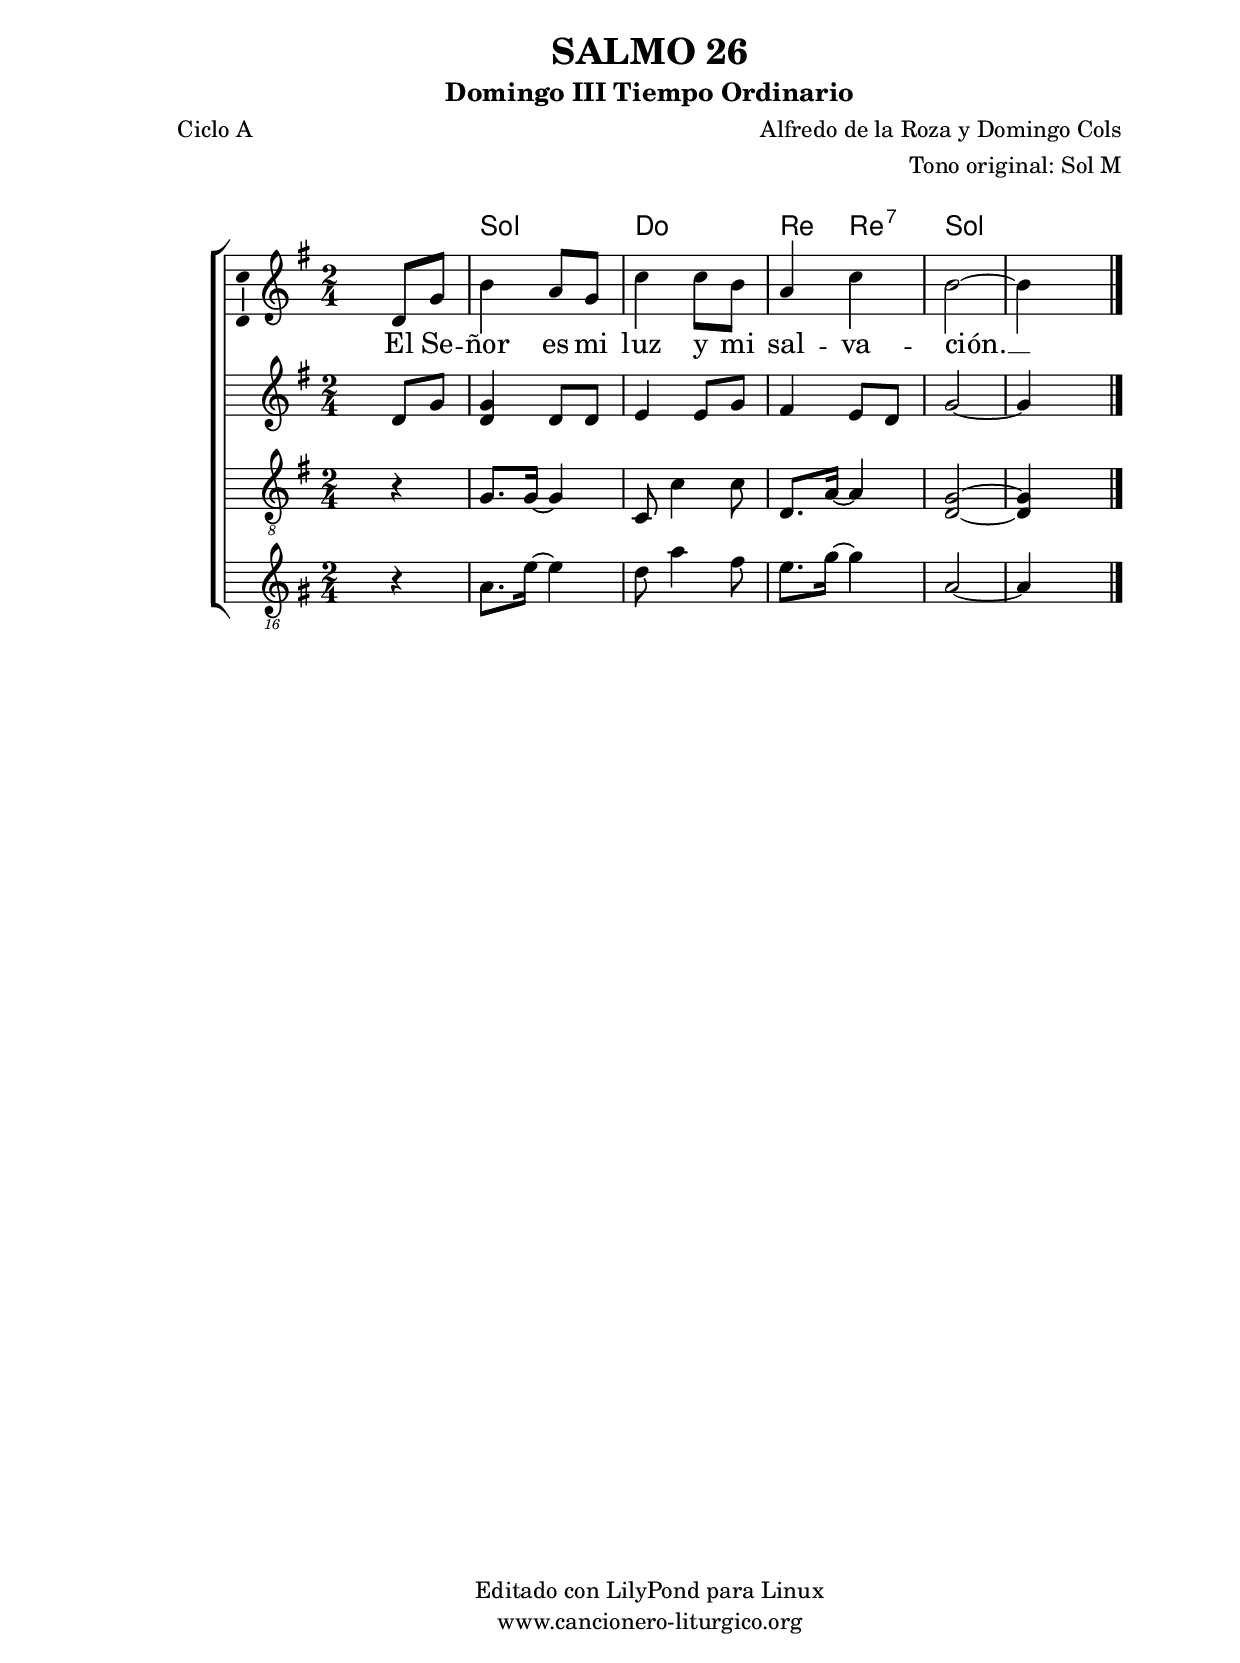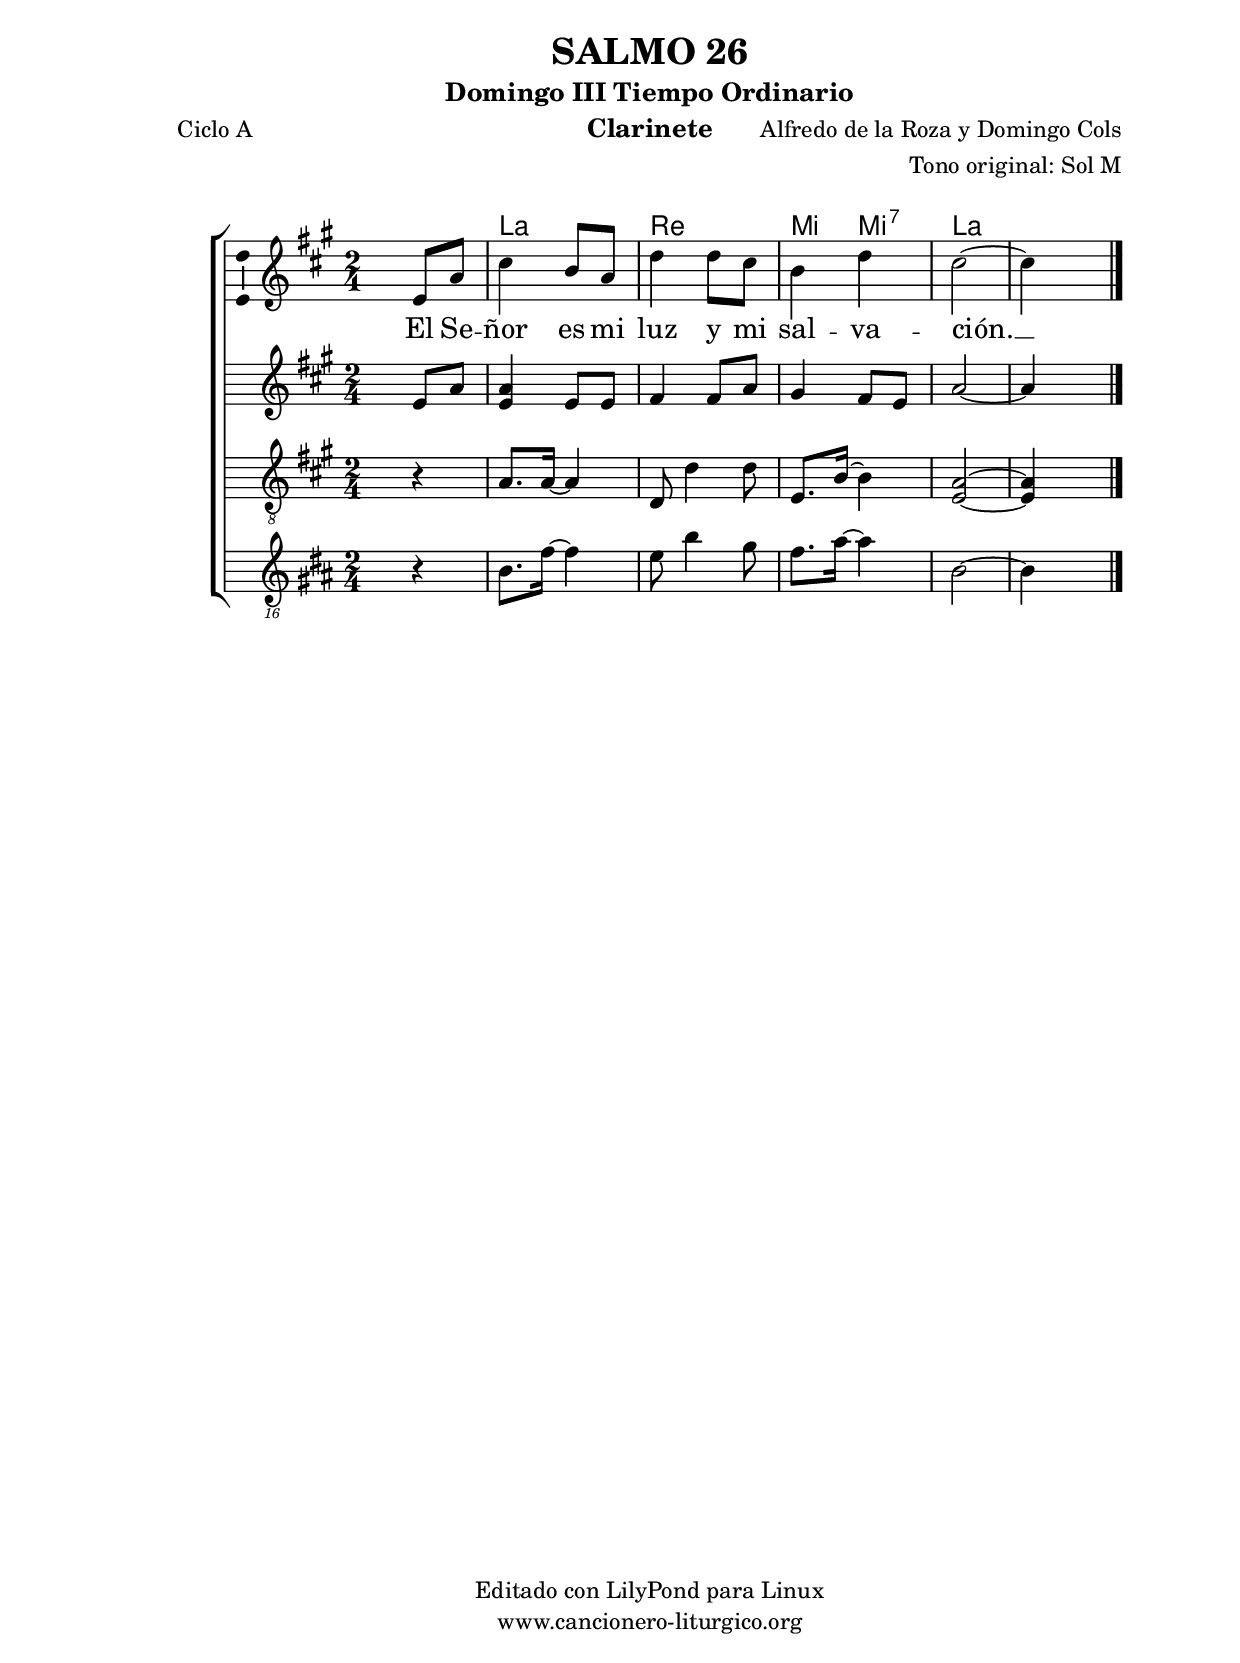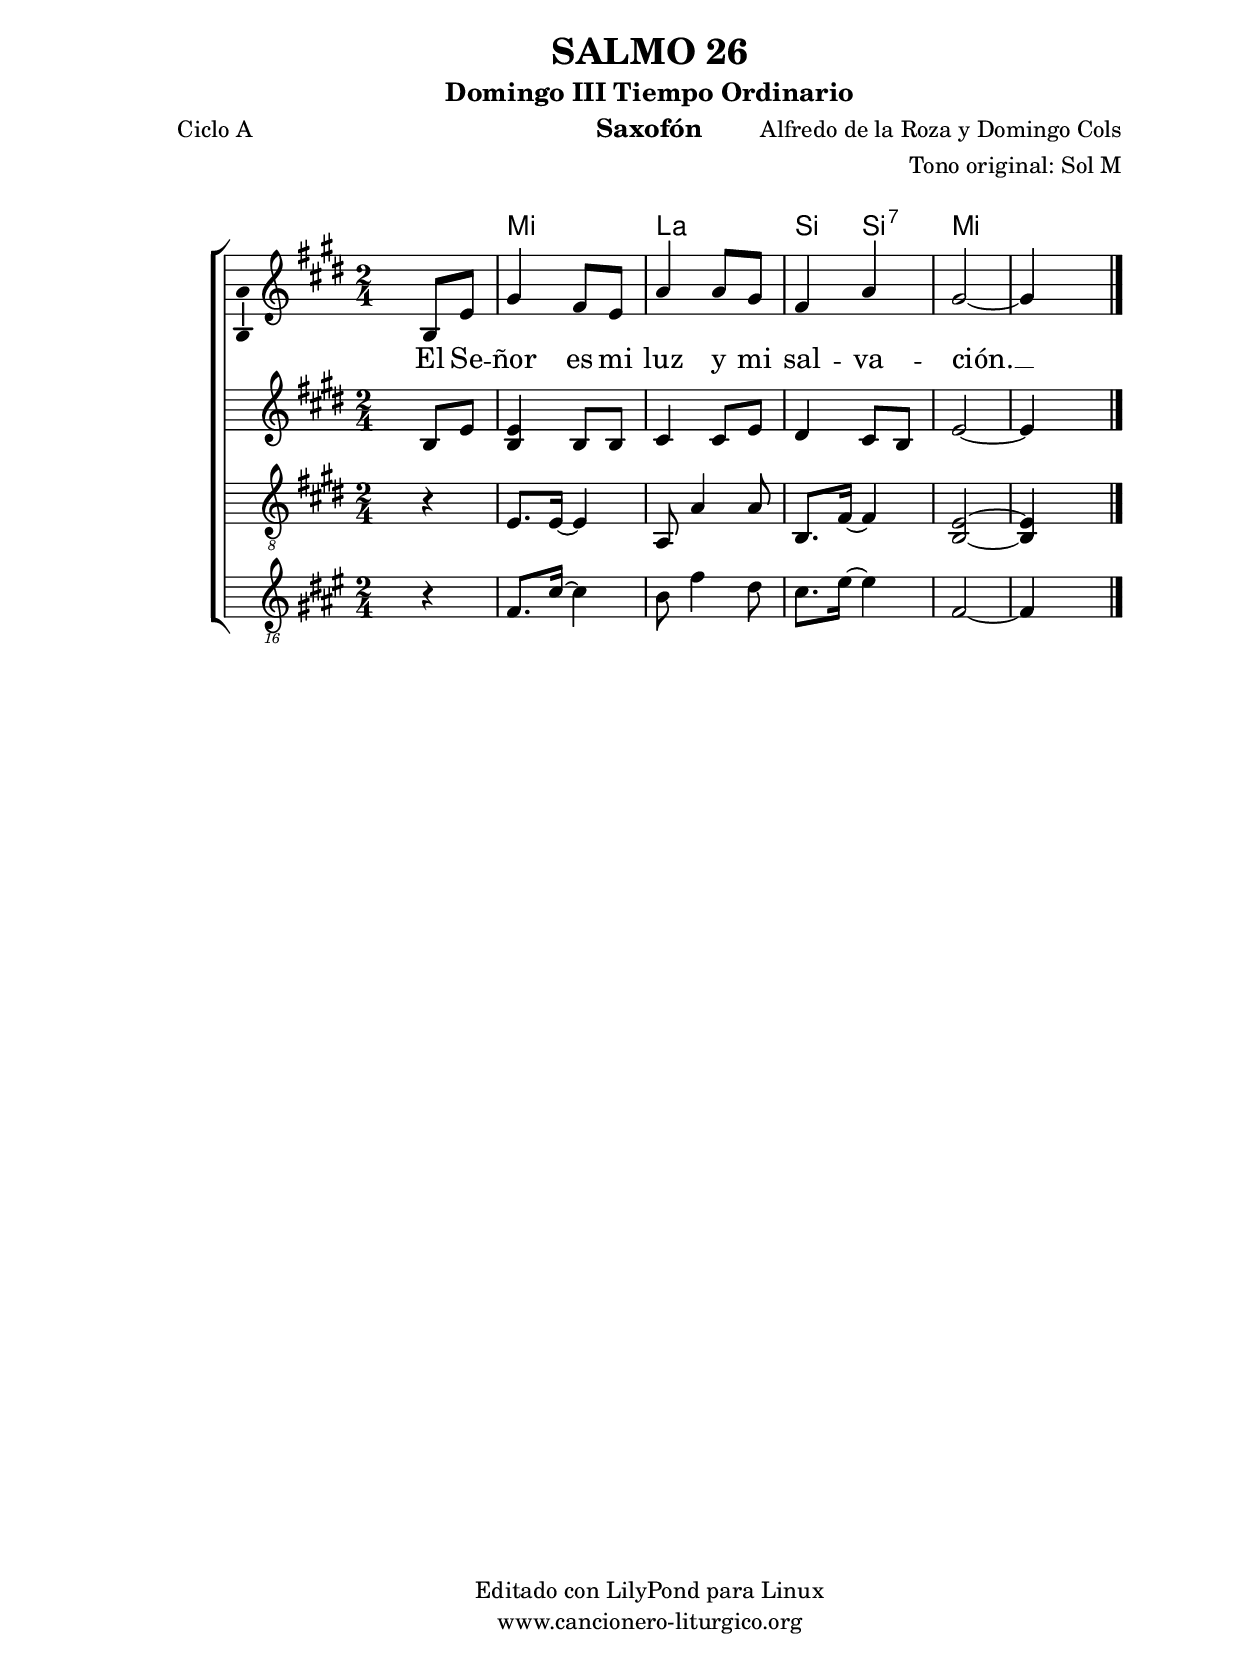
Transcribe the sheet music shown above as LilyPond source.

%
%para convertir .midi en .wav:
%timidity filename.midi -Ow -o finename.wav
%
%
%Para convertir de .wav a .mp3:
%lame -h -m j filename.wav
%
%
%para escuchar el midi:
%timidity nombrefichero.midi
%


%versión de lilypond para la que se ha escrito esta partitura:
\version "2.16.0"

	%Tamaño papel
	#(set-default-paper-size "a4")
	%Tamaño partitura
	#(set-global-staff-size 20)
	%No responde al pulsar sobre una nota
	#(ly:set-option 'point-and-click #f)

%parámetros del encabezamiento:
\header {
	title = "SALMO 26"
	subtitle = "Domingo III Tiempo Ordinario"
	composer = "Alfredo de la Roza y Domingo Cols"
	poet = "Ciclo A"
	meter = ""
	arranger = "Tono original: Sol M"
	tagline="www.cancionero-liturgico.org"
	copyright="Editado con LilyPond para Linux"
	tiempo = "Ordinario"
	usos = "Salmo"
	letra = "El Señor es mi luz y mi salvación."
	}

%parámetros asociados al papel:
\paper  {
	oddHeaderMarkup = \markup {\fill-line { \on-the-fly #not-first-page \fromproperty #'header:title \on-the-fly #not-first-page \fromproperty #'header:composer }}
	evenHeaderMarkup = \markup {\fill-line { \fromproperty #'header:composer \fromproperty #'header:title }}
	#(set-paper-size "a4")
	print-page-number = ##f
	first-page-number = 1
	print-first-page-number = ##f
%	head-separation = 3.0 \cm
	top-margin = 2.0 \cm
	bottom-margin = 0.5\cm
%%%	bottom-margin = -1.0\cm
	left-margin = 3.0 \cm
	line-width = 16.0 \cm 
	indent = 8\mm
	interscoreline = 2.\mm
	between-system-space = 15\mm
%	para que las partituras no llenen la hoja:
	ragged-bottom = ##t
%	idem para la última hoja:
	ragged-last-bottom = ##f
%	para que las partituras llenen el ancho del papel:
	ragged-last = ##f
	after-title-space = 2.5 \cm
%page-count=1
%system-count=8

	%Flexible Vertical Spacing
%	markup-markup-spacing =
%	#'((basic-distance . 15) (minimum-distance . 15) (padding . 3))
	markup-system-spacing =
	#'((basic-distance . 15) (minimum-distance . 15) (padding . 3))
	system-system-spacing =
	#'((basic-distance . 15) (minimum-distance . 15) (padding . 3))
	score-system-spacing =
	#'((basic-distance . 15) (minimum-distance . 15) (padding . 5))
%	top-system-spacing = % header
%	#'((basic-distance . 8) (minimum-distance . 0) (padding . 3))
%	top-markup-spacing =
%	#'((basic-distance . 20) (minimum-distance . 20) (padding . 3))
	last-bottom-spacing = % footer
	#'((basic-distance . 5) (minimum-distance . 5) (padding . 3))
%	score-markup-spacing =
%	#'((basic-distance . 16) (minimum-distance . 13) (padding . 3))

	}


%parámetros que afectan a toda la partitura:
global =  {
	%clave de sol (G):
	\clef G
	%armadura:
%	\transpose a c'
	\key g \major
	\tempo 4=69
	\set Score.tempoHideNote = ##t
	}


acordes = {
	\italianChords
	\chordmode {
%	\transpose a c'
{
s2
g2 c d4 d:7 g2 s
	}
	}
}


melodia = 
%	\transpose a c'
{
	\relative c'{
	\time 2/4

s4 d8 g
b4 a8 g
c4 c8 b
a4 c
b2~
b4 s4

	\bar "|."
	}
	}

melodiados = 
%	\transpose a c'
{
	\relative c'{
	\time 2/4

%\clef "G_8"
s4 d8 g
<g d>4 d8 d
e4 e8 g
fis4 e8 d
g2~
g4 s4

	\bar "|."
	}
	}

melodiatres = 
%	\transpose a c'
{
	\relative c'{
	\time 2/4

%\clef F
\clef "G_8"
s4 r4
g8. g16~g4
c,8 c'4 c8
d,8. a'16~a4
<g d>2~
<g d>4 s4

	\bar "|."
	}
	}

melodiacuatro = 
%	\transpose a c'
{
	\relative c'{
	\time 2/4

%\clef F
\clef "G_16"
s4 r4
g,8. d'16~d4
c8 g'4 e8
d8. fis16~fis4
g,2~
g4 s4

	\bar "|."
	}
	}

texto = \lyricmode {
El Se -- ñor es mi luz y mi sal -- va -- ción. __
	}


acordesStaff = \context ChordNames = acordesStaff <<
	\set chordChanges = ##t
	\acordes
	>>


vozStaff = \context Voice = vozStaff
\with {\consists "Ambitus_engraver"}
<<
%	\set Staff.instrumentName = ""
%	\set Staff.shortInstrumentName = ""
%	\set Staff.midiInstrument = #"clarinet"
%	\set Staff.midiInstrument = #"cello"
%	\set Staff.midiInstrument = #"flute"
	\set Staff.midiInstrument = #"electric guitar (jazz)"
%	\set Staff.midiInstrument = #"english horn"
%	\set Staff.midiInstrument = #"violin"
%	\set Staff.midiInstrument = #"glockenspiel"
	\set Staff.midiMinimumVolume = #0.7
	\set Staff.midiMaximumVolume = #0.9
	\global
	\melodia
	>>

vozdosStaff = \context Voice = vozdosStaff
<<
%	\set Staff.instrumentName = "Clarinete 1"
%	\set Staff.shortInstrumentName = "C"
	\override Staff.StaffSymbol #'staff-space = #(magstep -0.35)
	\set Staff.midiInstrument = #"english horn"
	\set Staff.midiMinimumVolume = #0.4
	\set Staff.midiMaximumVolume = #0.5
	\global
	\melodiados
	>>

voztresStaff = \context Voice = voztresStaff
<<
%	\set Staff.instrumentName = "Saxofón"
%	\set Staff.shortInstrumentName = "S"
	\override Staff.StaffSymbol #'staff-space = #(magstep -0.35)
	\set Staff.midiInstrument = #"violin"
	\set Staff.midiMinimumVolume = #0.4
	\set Staff.midiMaximumVolume = #0.5
%Cambio tono para saxofón (DESDE tono de clarinete)
%El segundo comando escribe la partitura en el tono del saxofón
%El primer comando hace que el fichero midi, a pesar de lo anterior, suene en el mismo tono que el resto de la partitura
%%%%%%\transposition f'
%%%%%%\transpose d a,
{
	\global
	\melodiatres
}
	>>

vozcuatroStaff = \context Voice = vozcuatroStaff
<<
%	\set Staff.instrumentName = "Saxofón"
%	\set Staff.shortInstrumentName = "S"
	\override Staff.StaffSymbol #'staff-space = #(magstep -0.35)
	\set Staff.midiInstrument = #"violin"
	\set Staff.midiMinimumVolume = #0.4
	\set Staff.midiMaximumVolume = #0.5
%Cambio tono para saxofón (DESDE tono de clarinete)
%El segundo comando escribe la partitura en el tono del saxofón
%El primer comando hace que el fichero midi, a pesar de lo anterior, suene en el mismo tono que el resto de la partitura
%%%%%%\transposition f'
%%%%%%\transpose d a,
{
	\global
	\melodiacuatro
}
	>>


textoStaff = \context Lyrics = textoStaff <<
	\lyricsto vozStaff \texto
	>>

\book {
	\score {
		\context ChoirStaff {
%			\override StaffGroup.SystemStartBracket #'collapse-height = #1
%			\override Score.SystemStartBar #'collapse-height = #1
			<<
			\acordesStaff
			\vozStaff
			\textoStaff
			\vozdosStaff
			\voztresStaff
			\vozcuatroStaff
			>>
			}
		\layout {
	    		\context {
				\Lyrics
				\override LyricText #'font-size = #2
				}
	   		 \context {
				\Score
				%fontSize = #3
				\override StaffSymbol #'staff-space = #(magstep +3)
				%\override Beam #'thickness = #0.55
				%\override SpacingSpanner #'spacing-increment = #1.0
				%\override Slur #'height-limit = #1.5
				}
			}
		}
	\score {
		\unfoldRepeats
		\context ChoirStaff {
			<<
			\acordesStaff
			\vozStaff
			\vozdosStaff
			\voztresStaff
			\vozcuatroStaff
			>>
			}
		\midi {
	  		\context {
	  			\Score
				tempoWholesPerMinute = #(ly:make-moment 70 4)
				}
			}
		}
	}

%Partitura para clarinete
#(define output-suffix "C")
\book {
	\header{
		instrument = "Clarinete"
		}
	\score {
		\context ChoirStaff {
%			\override StaffGroup.SystemStartBracket #'collapse-height = #1
%			\override Score.SystemStartBar #'collapse-height = #1
\transpose c d
			<<
			\acordesStaff
			\vozStaff
			\textoStaff
			\vozdosStaff
			\voztresStaff
			\vozcuatroStaff
			>>
			}
		\layout {
	    		\context {
				\Lyrics
				\override LyricText #'font-size = #2
				}
	   		 \context {
				\Score
				\override StaffSymbol #'staff-space = #(magstep +3)
				}
			}
		}
	}

%Partitura para saxofón
#(define output-suffix "S")
\book {
	\header{
		instrument = "Saxofón"
		}
	\score {
		\context ChoirStaff {
%			\override StaffGroup.SystemStartBracket #'collapse-height = #1
%			\override Score.SystemStartBar #'collapse-height = #1
\transpose c a,
			<<
			\acordesStaff
			\vozStaff
			\textoStaff
			\vozdosStaff
			\voztresStaff
			\vozcuatroStaff
			>>
			}
		\layout {
	    		\context {
				\Lyrics
				\override LyricText #'font-size = #2
				}
	   		 \context {
				\Score
				\override StaffSymbol #'staff-space = #(magstep +3)
				}
			}
		}
	}

